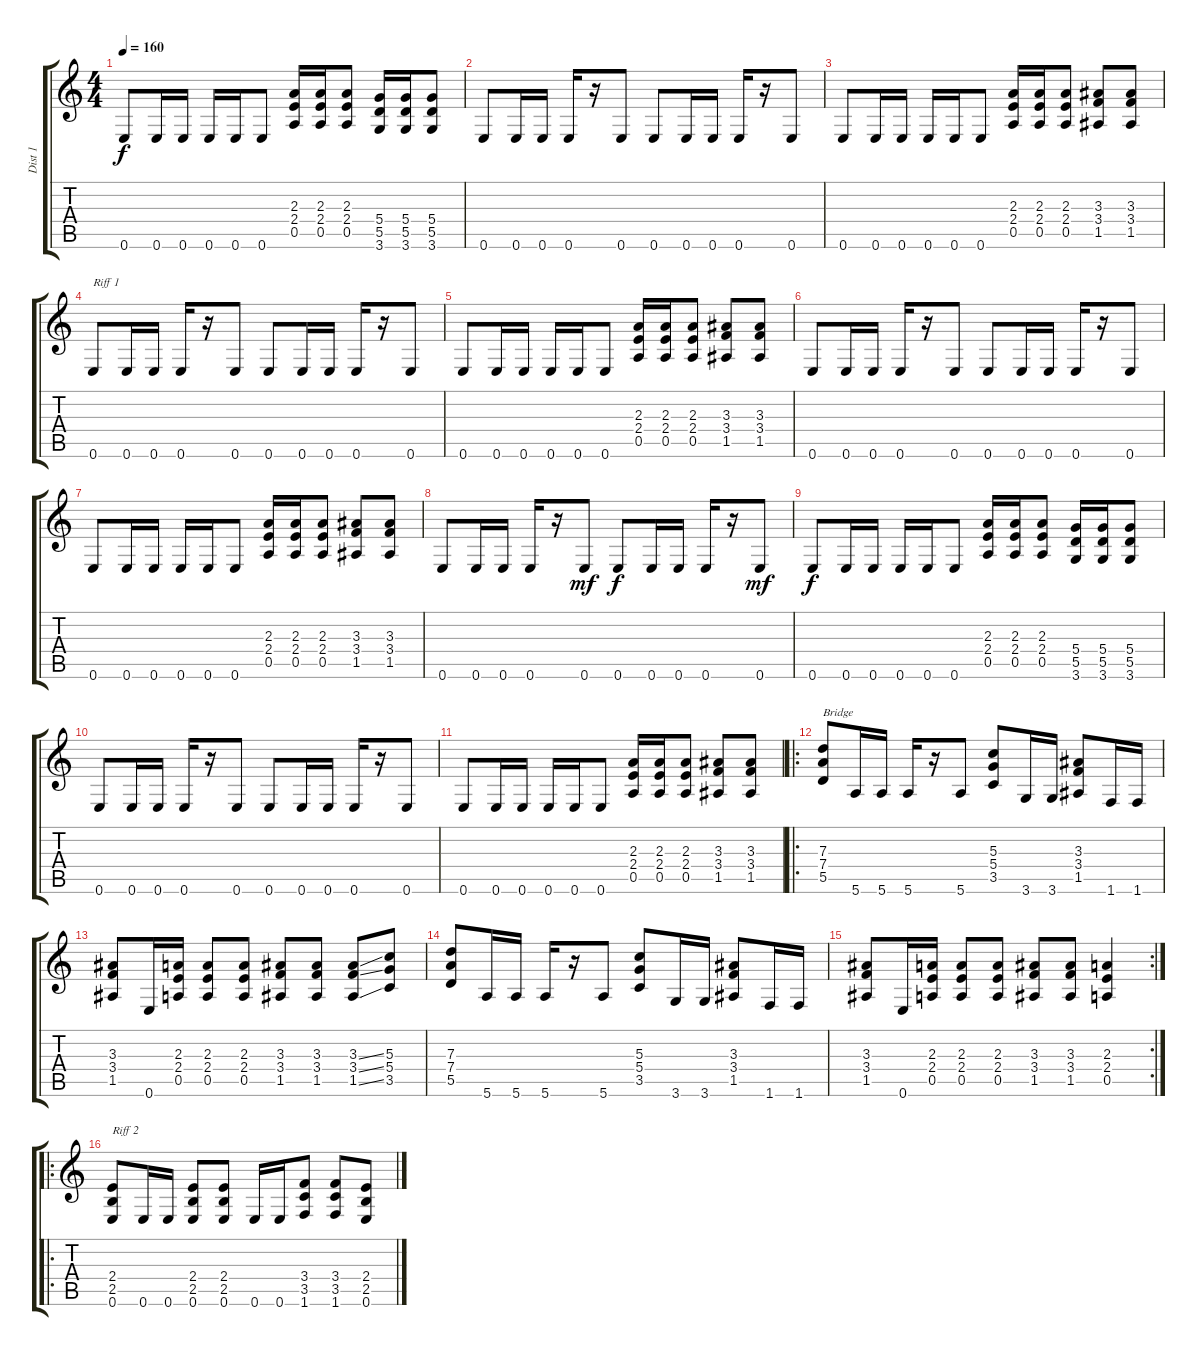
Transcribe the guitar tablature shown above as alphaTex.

\track ("Dist 1" "Dist 1") {instrument overdrivenguitar}
\staff {score tabs}
\tuning (E4 B3 G3 D3 A2 E2) {hide}
\ts (4 4)
\tempo 160
\clef g2
\ks c
0.6.8{dy f} 0.6.16 0.6.16 0.6.16 0.6.16 0.6.8 (2.3 2.4 0.5).16 (2.3 2.4 0.5).16 (2.3 2.4 0.5).8 (5.4 5.5 3.6).16 (5.4 5.5 3.6).16 (5.4 5.5 3.6).8 |
0.6.8 0.6.16 0.6.16 0.6.16 r.16 0.6.8 0.6.8 0.6.16 0.6.16 0.6.16 r.16 0.6.8 |
0.6.8 0.6.16 0.6.16 0.6.16 0.6.16 0.6.8 (2.3 2.4 0.5).16 (2.3 2.4 0.5).16 (2.3 2.4 0.5).8 (3.3 3.4 1.5).8 (3.3 3.4 1.5).8 |
0.6.8{txt "Riff 1"} 0.6.16 0.6.16 0.6.16 r.16 0.6.8 0.6.8 0.6.16 0.6.16 0.6.16 r.16 0.6.8 |
0.6.8 0.6.16 0.6.16 0.6.16 0.6.16 0.6.8 (2.3 2.4 0.5).16 (2.3 2.4 0.5).16 (2.3 2.4 0.5).8 (3.3 3.4 1.5).8 (3.3 3.4 1.5).8 |
0.6.8 0.6.16 0.6.16 0.6.16 r.16 0.6.8 0.6.8 0.6.16 0.6.16 0.6.16 r.16 0.6.8 |
0.6.8 0.6.16 0.6.16 0.6.16 0.6.16 0.6.8 (2.3 2.4 0.5).16 (2.3 2.4 0.5).16 (2.3 2.4 0.5).8 (3.3 3.4 1.5).8 (3.3 3.4 1.5).8 |
0.6.8 0.6.16 0.6.16 0.6.16 r.16 0.6.8{dy mf} 0.6.8{dy f} 0.6.16 0.6.16 0.6.16 r.16 0.6.8{dy mf} |
0.6.8{dy f} 0.6.16 0.6.16 0.6.16 0.6.16 0.6.8 (2.3 2.4 0.5).16 (2.3 2.4 0.5).16 (2.3 2.4 0.5).8 (5.4 5.5 3.6).16 (5.4 5.5 3.6).16 (5.4 5.5 3.6).8 |
0.6.8 0.6.16 0.6.16 0.6.16 r.16 0.6.8 0.6.8 0.6.16 0.6.16 0.6.16 r.16 0.6.8 |
0.6.8 0.6.16 0.6.16 0.6.16 0.6.16 0.6.8 (2.3 2.4 0.5).16 (2.3 2.4 0.5).16 (2.3 2.4 0.5).8 (3.3 3.4 1.5).8 (3.3 3.4 1.5).8 |
\ro
(7.3 7.4 5.5).8{txt "Bridge"} 5.6.16 5.6.16 5.6.16 r.16 5.6.8 (5.3 5.4 3.5).8 3.6.16 3.6.16 (3.3 3.4 1.5).8 1.6.16 1.6.16 |
(3.3 3.4 1.5).8 0.6.16 (2.3 2.4 0.5).16 (2.3 2.4 0.5).8 (2.3 2.4 0.5).8 (3.3 3.4 1.5).8 (3.3 3.4 1.5).8 (3.3{ss} 3.4{ss} 1.5{ss}).8 (5.3 5.4 3.5).8 |
(7.3 7.4 5.5).8 5.6.16 5.6.16 5.6.16 r.16 5.6.8 (5.3 5.4 3.5).8 3.6.16 3.6.16 (3.3 3.4 1.5).8 1.6.16 1.6.16 |
\rc 2
(3.3 3.4 1.5).8 0.6.16 (2.3 2.4 0.5).16 (2.3 2.4 0.5).8 (2.3 2.4 0.5).8 (3.3 3.4 1.5).8 (3.3 3.4 1.5).8 (2.3 2.4 0.5).4 |
\ro
(2.4 2.5 0.6).8{txt "Riff 2"} 0.6.16 0.6.16 (2.4 2.5 0.6).8 (2.4 2.5 0.6).8 0.6.16 0.6.16 (3.4 3.5 1.6).8 (3.4 3.5 1.6).8 (2.4 2.5 0.6).8
